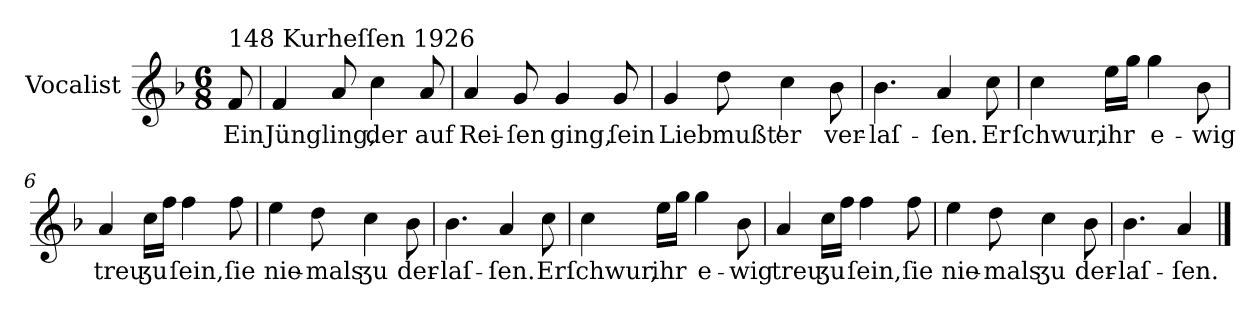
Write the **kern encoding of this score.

**kern	**text
*part1	*part1
*staff1	*staff1
*I"Vocalist	*
*k[b-]	*
*F:	*
*M6/8	*
=	=
!LO:TX:a:t=148 Kurheſſen 1926	!
8f	Ein
=1	=1
4f	Jüngling,
8a	.
4cc	der
8a	auf
=2	=2
4a	Rei-
8g	-ſen
4g	ging,
8g	ſein
=3	=3
4g	Lieb
8dd	mußt'
4cc	er
8b-	ver-
=4	=4
4.b-	-laſ-
4a	-ſen.
8cc	Er
=5	=5
4cc	ſchwur,
16eeLL	ihr
16ggJJ	.
4gg	e-
8b-	-wig
=6	=6
4a	treu
16ccLL	ʒu
16ffJJ	.
4ff	ſein,
8ff	ſie
=7	=7
4ee	nie-
8dd	-mals
4cc	ʒu
8b-	der-
=8	=8
4.b-	-laſ-
4a	-ſen.
8cc	Er
=9	=9
4cc	ſchwur,
16eeLL	ihr
16ggJJ	.
4gg	e-
8b-	-wig
=10	=10
4a	treu
16ccLL	ʒu
16ffJJ	.
4ff	ſein,
8ff	ſie
=11	=11
4ee	nie-
8dd	-mals
4cc	ʒu
8b-	der-
=12	=12
4.b-	-laſ-
4a	-ſen.
==	==
*-	*-
